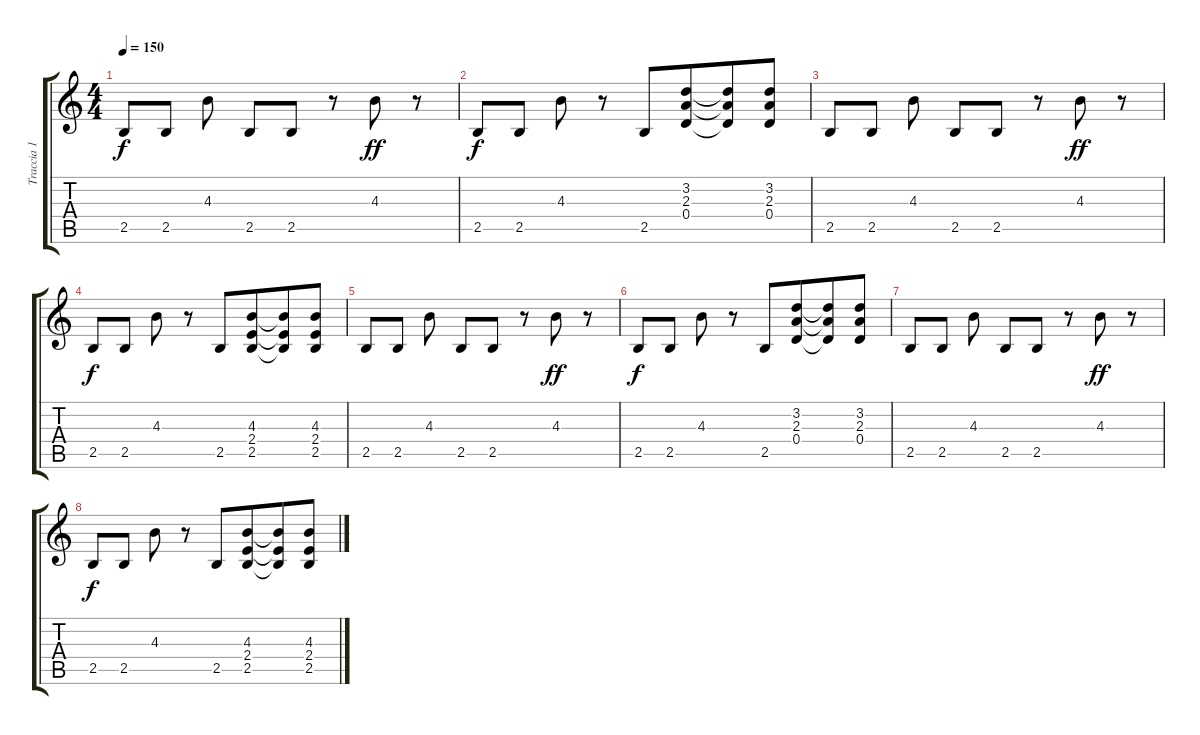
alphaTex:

\track ("Traccia 1" "Traccia 1") {instrument distortionguitar}
\staff {score tabs}
\tuning (E4 B3 G3 D3 A2 E2) {hide}
\ts (4 4)
\tempo 150
\clef g2
\ks c
2.5.8{dy f} 2.5.8 4.3.8{beam split} 2.5.8{beam merge} 2.5.8 r.8 4.3.8{dy ff} r.8 |
2.5.8{dy f} 2.5.8 4.3.8 r.8 2.5.8 (3.2 2.3 0.4).8{beam merge} (3.2{t} 2.3{t} 0.4{t}).8 (3.2 2.3 0.4).8 |
2.5.8 2.5.8 4.3.8{beam split} 2.5.8{beam merge} 2.5.8 r.8 4.3.8{dy ff} r.8 |
2.5.8{dy f} 2.5.8 4.3.8 r.8 2.5.8 (4.3 2.4 2.5).8{beam merge} (4.3{t} 2.4{t} 2.5{t}).8 (4.3 2.4 2.5).8 |
2.5.8 2.5.8 4.3.8{beam split} 2.5.8{beam merge} 2.5.8 r.8 4.3.8{dy ff} r.8 |
2.5.8{dy f} 2.5.8 4.3.8 r.8 2.5.8 (3.2 2.3 0.4).8{beam merge} (3.2{t} 2.3{t} 0.4{t}).8 (3.2 2.3 0.4).8 |
2.5.8 2.5.8 4.3.8{beam split} 2.5.8{beam merge} 2.5.8 r.8 4.3.8{dy ff} r.8 |
2.5.8{dy f} 2.5.8 4.3.8 r.8 2.5.8 (4.3 2.4 2.5).8{beam merge} (4.3{t} 2.4{t} 2.5{t}).8 (4.3 2.4 2.5).8
